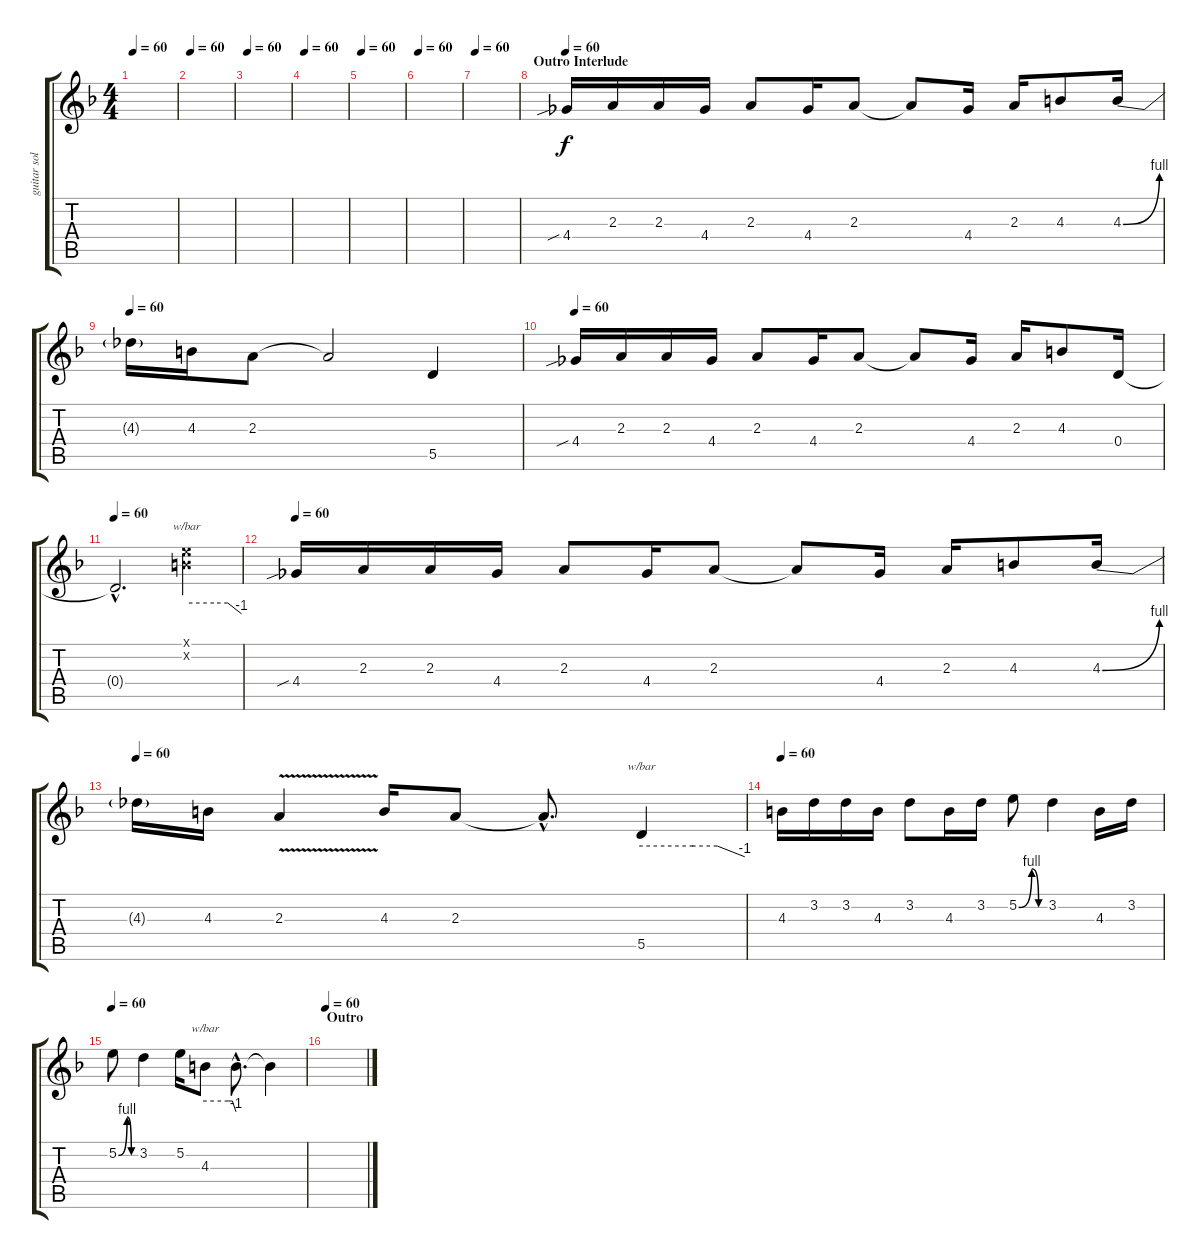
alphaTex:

\track ("guitar solo" "guitar sol") {instrument overdrivenguitar}
\staff {score tabs}
\tuning (E4 B3 G3 D3 A2 E2) {hide}
\ts (4 4)
\tempo 60
\clef g2
\ks dminor
|
\tempo 60
|
\tempo 60
|
\tempo 60
|
\tempo 60
|
\tempo 60
|
\tempo 60
|
\section ("" "Outro Interlude")
\tempo 60
4.4{sib}.16{dy f} 2.3.16 2.3.16 4.4.16 2.3.8 4.4.16 2.3.8 2.3{t}.8 4.4.16 2.3.16 4.3.8 4.3{be (bend 0 0 60 4)}.16 |
\tempo 60
4.3{t}.16 4.3.16 2.3.8 2.3{t}.2 5.5.4 |
\tempo 60
4.4{sib}.16 2.3.16 2.3.16 4.4.16 2.3.8 4.4.16 2.3.8 2.3{t}.8 4.4.16 2.3.16 4.3.8 0.4.16 |
\tempo 60
0.4{hac t}.2{d} (0.1{x} 0.2{x}).4{tbe (custom default 0 0 30 0 45 0 60 -4)} |
\tempo 60
4.4{sib}.16 2.3.16 2.3.16 4.4.16 2.3.8 4.4.16 2.3.8 2.3{t}.8 4.4.16 2.3.16 4.3.8 4.3{be (bend 0 0 60 4)}.16 |
\tempo 60
4.3{t}.16 4.3.16 2.3{v}.4 4.3.16 2.3.8 2.3{hac t}.8{d} 5.5.4{tbe (custom default 0 0 30 0 44 0 60 -4)} |
\tempo 60
4.3.16 3.2.16 3.2.16 4.3.16 3.2.8 4.3.16 3.2.16 5.2{be (custom 0 0 30 4 46 0 48 0 60 0)}.8 3.2.4 4.3.16 3.2.16 |
\tempo 60
5.2{be (custom 0 0 30 4 45 0 60 0)}.8 3.2.4 5.2.16 4.3.8{tbe (custom default 0 0 45 0 53 0 60 -4)} 4.3{hac t}.8{d} 4.3{t}.4 |
\section ("" "Outro")
\tempo 60
